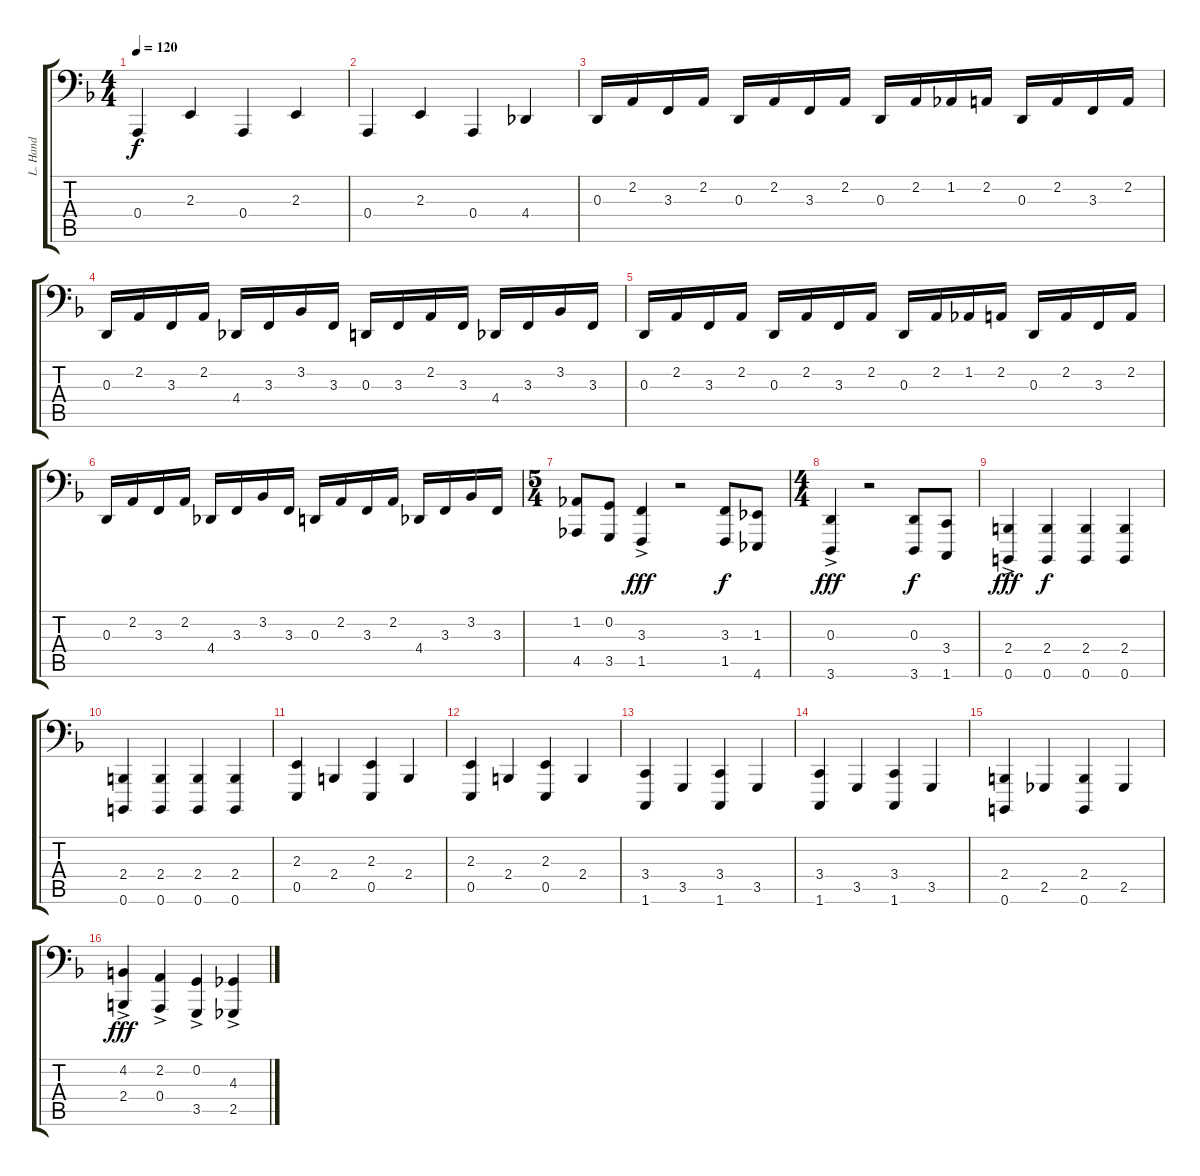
\track ("L. Hand" "L. Hand") {instrument acousticgrandpiano}
\staff {score tabs}
\tuning (C3 G2 D2 A1 E1 B0) {hide}
\ts (4 4)
\tempo 120
\clef f4
\ks f
0.4.4{dy f} 2.3.4 0.4.4 2.3.4 |
0.4.4 2.3.4 0.4.4 4.4.4 |
0.3.16{volume 12} 2.2.16 3.3.16 2.2.16 0.3.16 2.2.16 3.3.16 2.2.16 0.3.16 2.2.16 1.2.16 2.2.16 0.3.16 2.2.16 3.3.16 2.2.16 |
0.3.16 2.2.16 3.3.16 2.2.16 4.4.16 3.3.16 3.2.16 3.3.16 0.3.16 3.3.16 2.2.16 3.3.16 4.4.16 3.3.16 3.2.16 3.3.16 |
0.3.16 2.2.16 3.3.16 2.2.16 0.3.16 2.2.16 3.3.16 2.2.16 0.3.16 2.2.16 1.2.16 2.2.16 0.3.16 2.2.16 3.3.16 2.2.16 |
0.3.16 2.2.16 3.3.16 2.2.16 4.4.16 3.3.16 3.2.16 3.3.16 0.3.16 2.2.16 3.3.16 2.2.16 4.4.16 3.3.16 3.2.16 3.3.16 |
\ts (5 4)
(1.2 4.5).8{volume 16} (0.2 3.5).8 (3.3{ac} 1.5{ac}).4{dy fff} r.2 (3.3 1.5).8{dy f} (1.3 4.6).8 |
\ts (4 4)
(0.3{ac} 3.6{ac}).4{dy fff} r.2 (0.3 3.6).8{dy f} (3.4 1.6).8 |
(2.4{ac} 0.6{ac}).4{dy fff} (2.4 0.6).4{dy f volume 14} (2.4 0.6).4 (2.4 0.6).4 |
(2.4 0.6).4 (2.4 0.6).4 (2.4 0.6).4 (2.4 0.6).4 |
(2.3 0.5).4{volume 13} 2.4.4 (2.3 0.5).4 2.4.4 |
(2.3 0.5).4 2.4.4 (2.3 0.5).4 2.4.4 |
(3.4 1.6).4 3.5.4 (3.4 1.6).4 3.5.4 |
(3.4 1.6).4 3.5.4 (3.4 1.6).4 3.5.4 |
(2.4 0.6).4 2.5.4 (2.4 0.6).4 2.5.4 |
(4.2{ac} 2.4{ac}).4{dy fff} (2.2{ac} 0.4{ac}).4 (0.2{ac} 3.5{ac}).4 (4.3{ac} 2.5{ac}).4
